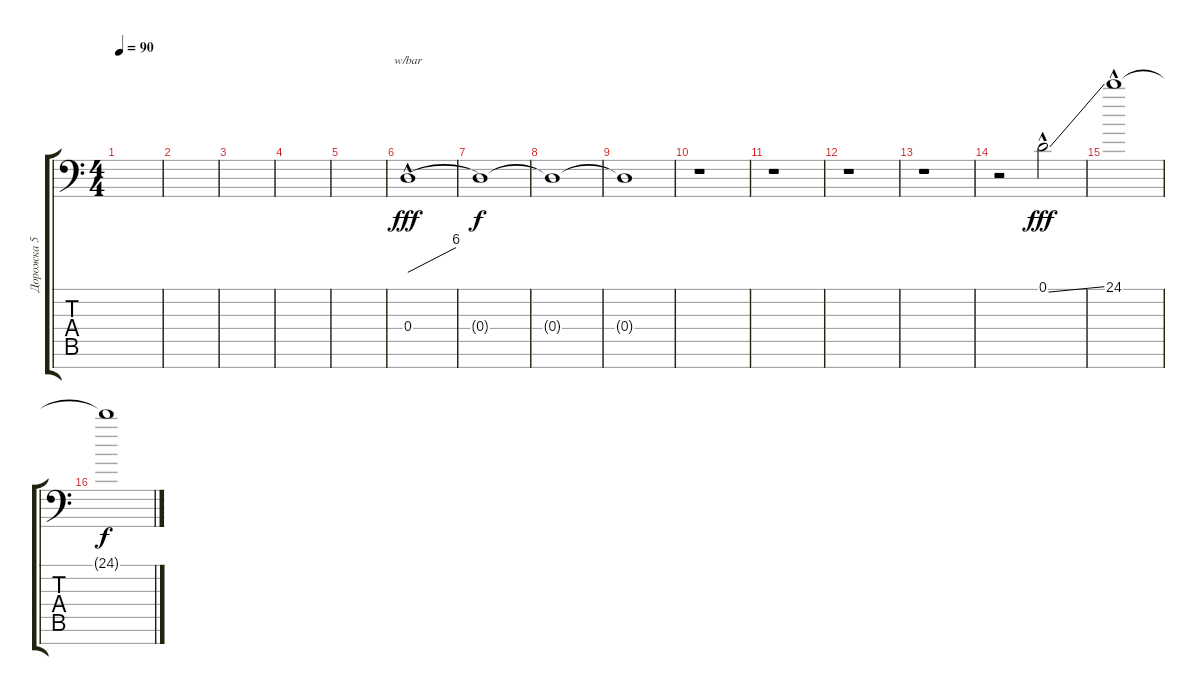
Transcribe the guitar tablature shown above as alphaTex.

\track ("Дорожка 5" "Дорожка 5") {instrument lead2sawtooth}
\staff {score tabs}
\tuning (D4 B3 G3 D3 A2 E2 A1) {hide}
\ts (4 4)
\tempo 90
\clef f4
\ks c
|
|
|
|
|
0.4{hac}.1{tbe (dive default 0 0 60 24) dy fff instrument lead6voice} |
0.4{t}.1{dy f} |
0.4{t}.1 |
0.4{t}.1 |
r.1 |
r.1 |
r.1 |
r.1 |
r.2 0.1{ss hac}.2{dy fff instrument lead2sawtooth} |
24.1{hac}.1 |
24.1{t}.1{dy f}
